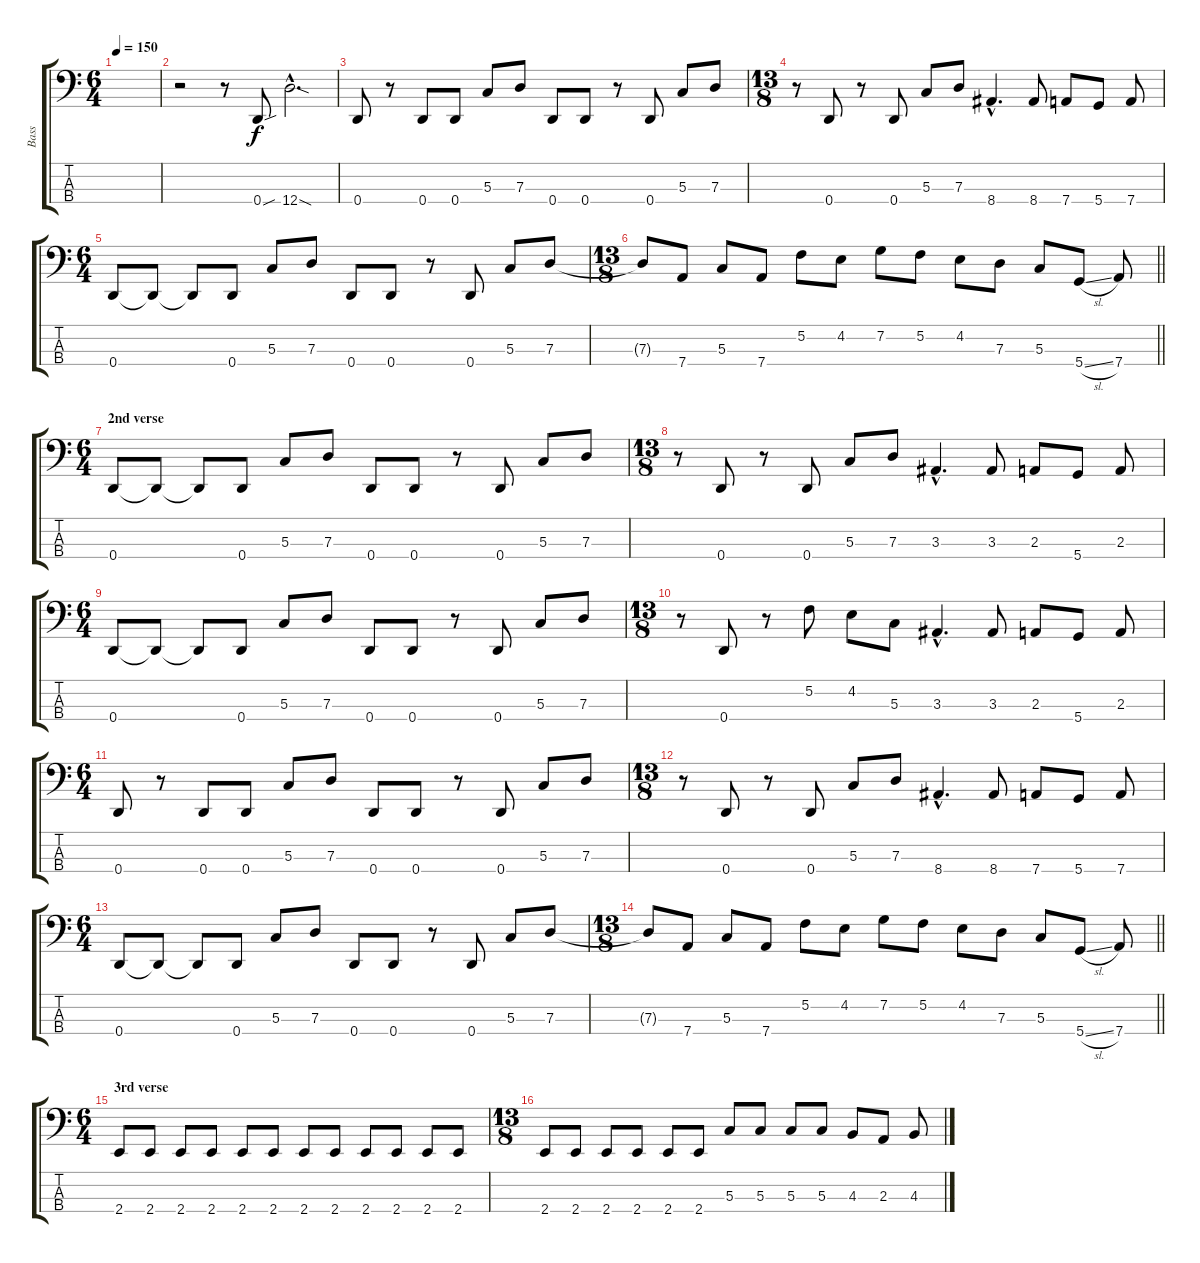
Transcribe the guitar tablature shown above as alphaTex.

\track ("Bass" "Bass") {instrument electricbassfinger}
\staff {score tabs}
\tuning (F2 C2 G1 D1) {hide}
\ts (6 4)
\tempo 150
\clef f4
\ks c
|
r.2 r.8 0.4{sou}.8 12.4{sod hac}.2{d} |
0.4.8{dy f} r.8 0.4.8 0.4.8 5.3.8 7.3.8 0.4.8 0.4.8 r.8 0.4.8 5.3.8 7.3.8 |
\ts (13 8)
r.8 0.4.8 r.8 0.4.8 5.3.8 7.3.8 8.4{hac}.4{d} 8.4.8 7.4.8 5.4.8 7.4.8 |
\ts (6 4)
0.4.8 0.4{t}.8 0.4{t}.8 0.4.8 5.3.8 7.3.8 0.4.8 0.4.8 r.8 0.4.8 5.3.8 7.3.8 |
\ts (13 8)
\barLineRight lightlight
7.3{t}.8 7.4.8 5.3.8 7.4.8 5.2.8 4.2.8 7.2.8 5.2.8 4.2.8 7.3.8 5.3.8 5.4{sl}.8 7.4.8 |
\ts (6 4)
\section ("" "2nd verse")
0.4.8 0.4{t}.8 0.4{t}.8 0.4.8 5.3.8 7.3.8 0.4.8 0.4.8 r.8 0.4.8 5.3.8 7.3.8 |
\ts (13 8)
r.8 0.4.8 r.8 0.4.8 5.3.8 7.3.8 3.3{hac}.4{d} 3.3.8 2.3.8 5.4.8 2.3.8 |
\ts (6 4)
0.4.8 0.4{t}.8 0.4{t}.8 0.4.8 5.3.8 7.3.8 0.4.8 0.4.8 r.8 0.4.8 5.3.8 7.3.8 |
\ts (13 8)
r.8 0.4.8 r.8 5.2.8 4.2.8 5.3.8 3.3{hac}.4{d} 3.3.8 2.3.8 5.4.8 2.3.8 |
\ts (6 4)
0.4.8 r.8 0.4.8 0.4.8 5.3.8 7.3.8 0.4.8 0.4.8 r.8 0.4.8 5.3.8 7.3.8 |
\ts (13 8)
r.8 0.4.8 r.8 0.4.8 5.3.8 7.3.8 8.4{hac}.4{d} 8.4.8 7.4.8 5.4.8 7.4.8 |
\ts (6 4)
0.4.8 0.4{t}.8 0.4{t}.8 0.4.8 5.3.8 7.3.8 0.4.8 0.4.8 r.8 0.4.8 5.3.8 7.3.8 |
\ts (13 8)
\barLineRight lightlight
7.3{t}.8 7.4.8 5.3.8 7.4.8 5.2.8 4.2.8 7.2.8 5.2.8 4.2.8 7.3.8 5.3.8 5.4{sl}.8 7.4.8 |
\ts (6 4)
\section ("" "3rd verse")
2.4.8 2.4.8 2.4.8 2.4.8 2.4.8 2.4.8 2.4.8 2.4.8 2.4.8 2.4.8 2.4.8 2.4.8 |
\ts (13 8)
2.4.8 2.4.8 2.4.8 2.4.8 2.4.8 2.4.8 5.3.8 5.3.8 5.3.8 5.3.8 4.3.8 2.3.8 4.3.8
